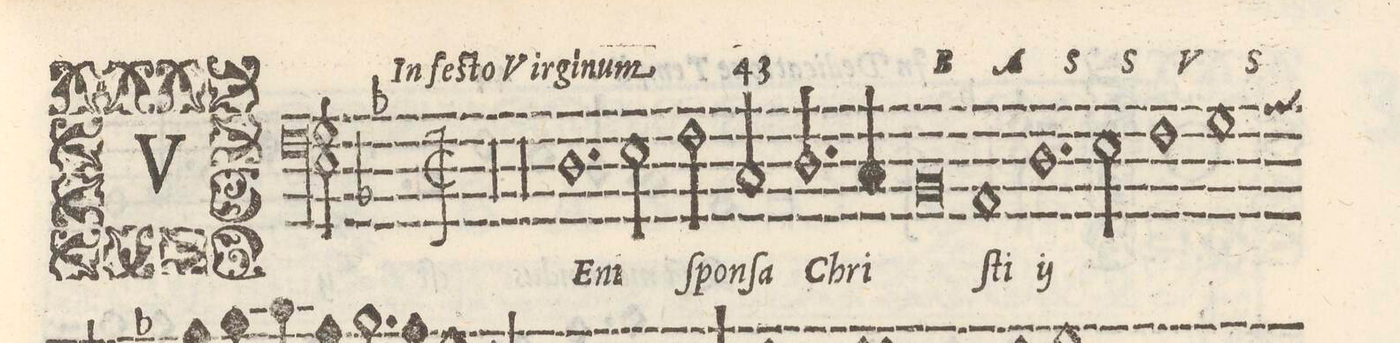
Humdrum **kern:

**kern	**text
*I"BASSVS	*
*clefF4	*
*k[b-]	*
*met(C|)	*
*M2/1	*
00r	.
=2-	=2-
=3-	=3-
00r	.
=4-	=4-
=5-	=5-
1.D	VE-
2E\	-ni
=6-	=6-
2F\	ſpon-
2C/	-ſa
2.D/	Chri-
4C/	.
=7-	=7-
0BB-	.
=8-	=8-
1AA	-ſti
*	*ij
1.D	VE-
=9-	=9-
2E\	-ni
1F	ſpon-
=10-	=10-
1G	-ſa
*custos:A	*
*-	*-
